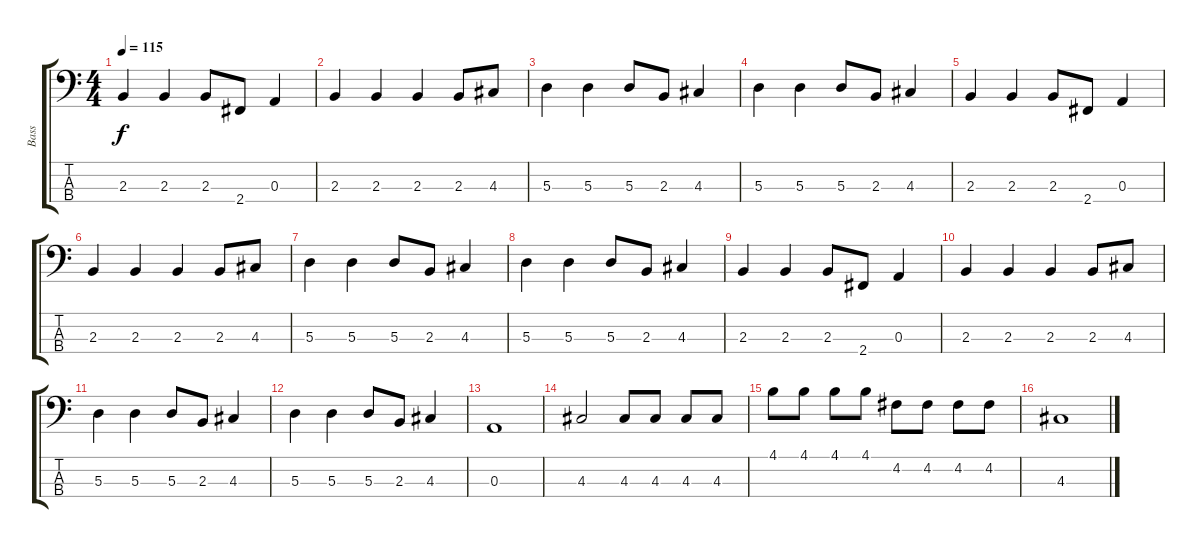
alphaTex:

\track ("Bass" "Bass") {instrument electricbasspick}
\staff {score tabs}
\tuning (G2 D2 A1 E1) {hide}
\ts (4 4)
\tempo 115
\clef f4
\ks c
2.3.4{dy f} 2.3.4 2.3.8 2.4.8 0.3.4 |
2.3.4 2.3.4 2.3.4 2.3.8 4.3.8 |
5.3.4 5.3.4 5.3.8 2.3.8 4.3.4 |
5.3.4 5.3.4 5.3.8 2.3.8 4.3.4 |
2.3.4 2.3.4 2.3.8 2.4.8 0.3.4 |
2.3.4 2.3.4 2.3.4 2.3.8 4.3.8 |
5.3.4 5.3.4 5.3.8 2.3.8 4.3.4 |
5.3.4 5.3.4 5.3.8 2.3.8 4.3.4 |
2.3.4 2.3.4 2.3.8 2.4.8 0.3.4 |
2.3.4 2.3.4 2.3.4 2.3.8 4.3.8 |
5.3.4 5.3.4 5.3.8 2.3.8 4.3.4 |
5.3.4 5.3.4 5.3.8 2.3.8 4.3.4 |
0.3.1 |
4.3.2 4.3.8 4.3.8 4.3.8 4.3.8 |
4.1.8 4.1.8 4.1.8 4.1.8 4.2.8 4.2.8 4.2.8 4.2.8 |
4.3.1
